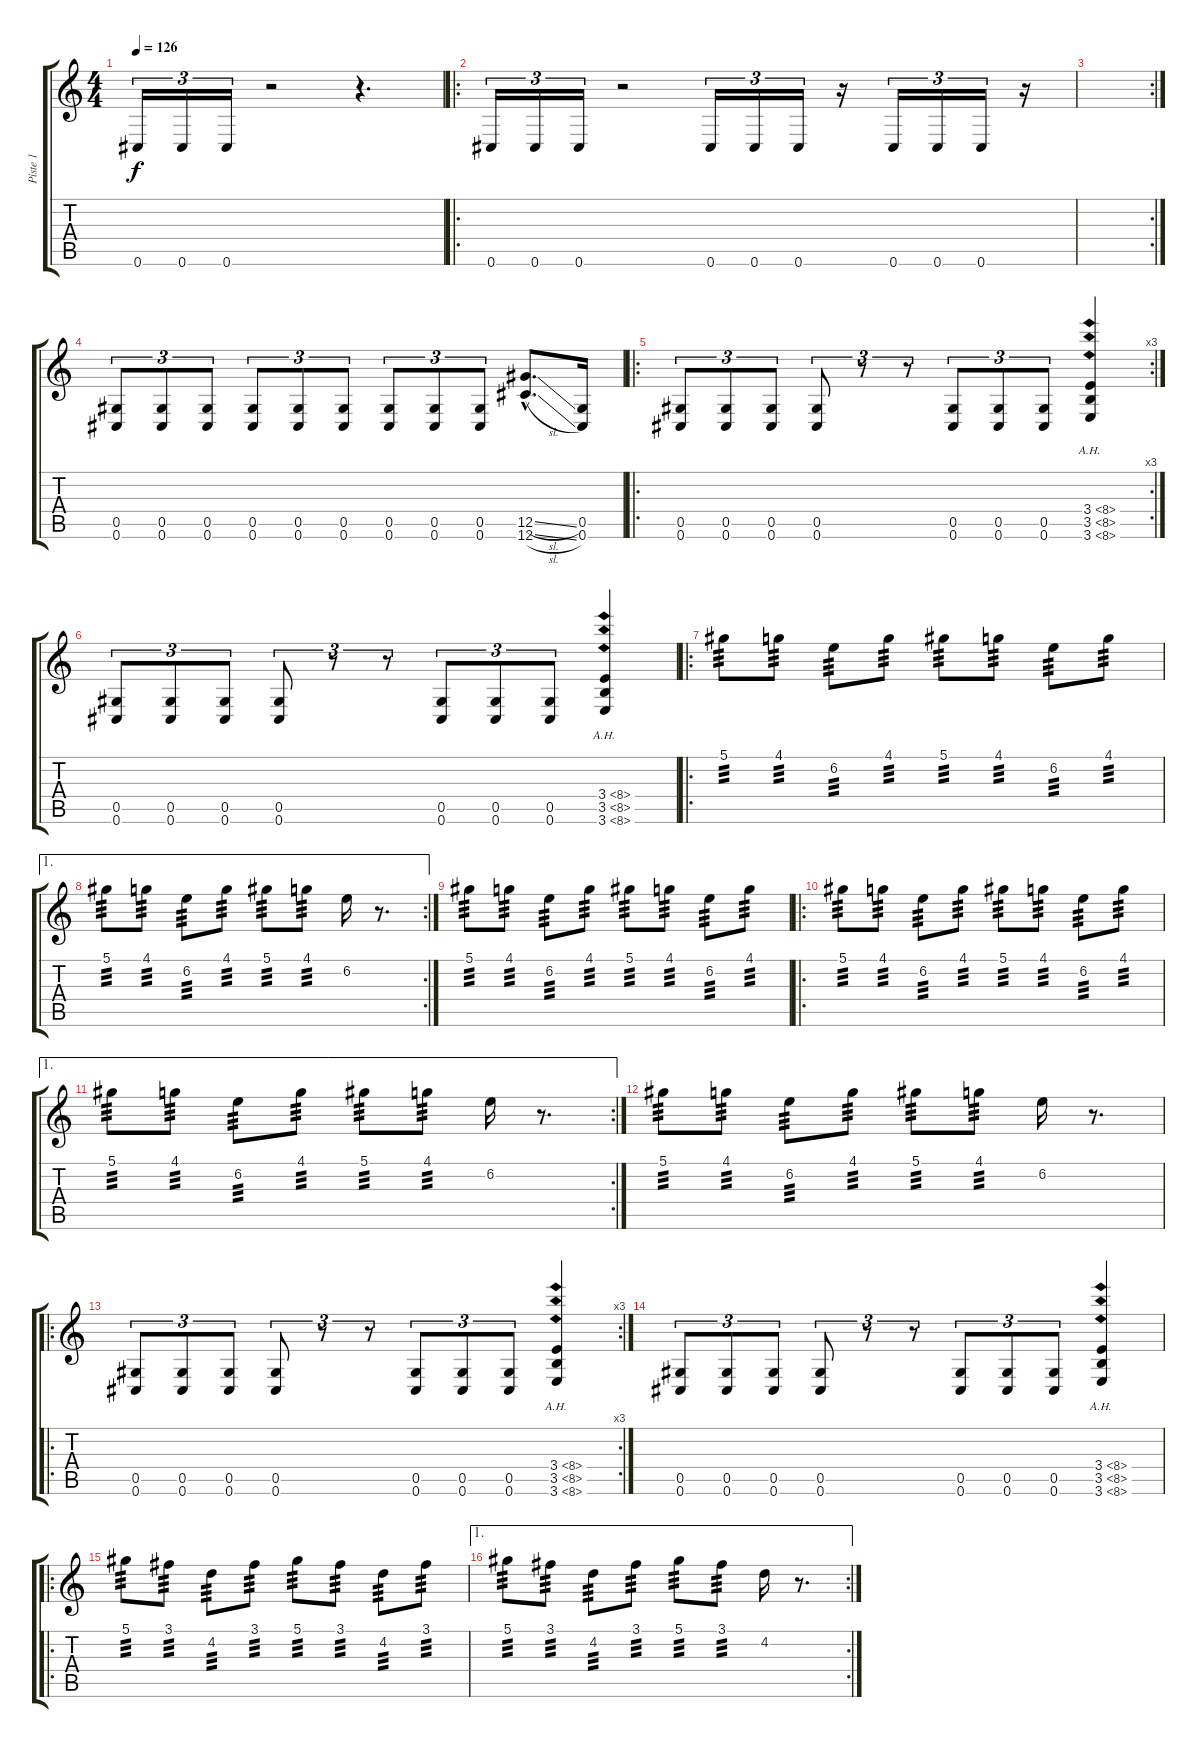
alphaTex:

\track ("Piste 1" "Piste 1") {instrument distortionguitar}
\staff {score tabs}
\tuning (Eb4 Bb3 Gb3 Db3 Ab2 Db2) {hide}
\ts (4 4)
\tempo 126
\clef g2
\ks c
0.6.16{tu (3 2) dy f} 0.6.16{tu (3 2)} 0.6.16{tu (3 2)} r.2 r.4{d} |
\ro
0.6.16{tu (3 2)} 0.6.16{tu (3 2)} 0.6.16{tu (3 2)} r.2 0.6.16{tu (3 2)} 0.6.16{tu (3 2)} 0.6.16{tu (3 2)} r.16 0.6.16{tu (3 2)} 0.6.16{tu (3 2)} 0.6.16{tu (3 2)} r.16 |
\rc 2
|
(0.5 0.6).8{tu (3 2) volume 0} (0.5 0.6).8{tu (3 2) volume 10} (0.5 0.6).8{tu (3 2)} (0.5 0.6).8{tu (3 2)} (0.5 0.6).8{tu (3 2)} (0.5 0.6).8{tu (3 2)} (0.5 0.6).8{tu (3 2)} (0.5 0.6).8{tu (3 2)} (0.5 0.6).8{tu (3 2)} (12.5{sl hac} 12.6{sl hac}).8{d} (0.5 0.6).16 |
\ro
\rc 3
(0.5 0.6).8{tu (3 2)} (0.5 0.6).8{tu (3 2)} (0.5 0.6).8{tu (3 2)} (0.5 0.6).8{tu (3 2)} r.8{tu (3 2)} r.8{tu (3 2)} (0.5 0.6).8{tu (3 2)} (0.5 0.6).8{tu (3 2)} (0.5 0.6).8{tu (3 2)} (3.4{ah 5} 3.5{ah 5} 3.6{ah 5}).4 |
(0.5 0.6).8{tu (3 2)} (0.5 0.6).8{tu (3 2)} (0.5 0.6).8{tu (3 2)} (0.5 0.6).8{tu (3 2)} r.8{tu (3 2)} r.8{tu (3 2)} (0.5 0.6).8{tu (3 2)} (0.5 0.6).8{tu (3 2)} (0.5 0.6).8{tu (3 2)} (3.4{ah 5} 3.5{ah 5} 3.6{ah 5}).4 |
\ro
5.1.8{tp 3} 4.1.8{tp 3} 6.2.8{tp 3} 4.1.8{tp 3} 5.1.8{tp 3} 4.1.8{tp 3} 6.2.8{tp 3} 4.1.8{tp 3} |
\ae 1
\rc 2
5.1.8{tp 3} 4.1.8{tp 3} 6.2.8{tp 3} 4.1.8{tp 3} 5.1.8{tp 3} 4.1.8{tp 3} 6.2.16 r.8{d} |
5.1.8{tp 3} 4.1.8{tp 3} 6.2.8{tp 3} 4.1.8{tp 3} 5.1.8{tp 3} 4.1.8{tp 3} 6.2.8{tp 3} 4.1.8{tp 3} |
\ro
5.1.8{tp 3} 4.1.8{tp 3} 6.2.8{tp 3} 4.1.8{tp 3} 5.1.8{tp 3} 4.1.8{tp 3} 6.2.8{tp 3} 4.1.8{tp 3} |
\ae 1
\rc 2
5.1.8{tp 3} 4.1.8{tp 3} 6.2.8{tp 3} 4.1.8{tp 3} 5.1.8{tp 3} 4.1.8{tp 3} 6.2.16 r.8{d} |
5.1.8{tp 3} 4.1.8{tp 3} 6.2.8{tp 3} 4.1.8{tp 3} 5.1.8{tp 3} 4.1.8{tp 3} 6.2.16 r.8{d} |
\ro
\rc 3
(0.5 0.6).8{tu (3 2)} (0.5 0.6).8{tu (3 2)} (0.5 0.6).8{tu (3 2)} (0.5 0.6).8{tu (3 2)} r.8{tu (3 2)} r.8{tu (3 2)} (0.5 0.6).8{tu (3 2)} (0.5 0.6).8{tu (3 2)} (0.5 0.6).8{tu (3 2)} (3.4{ah 5} 3.5{ah 5} 3.6{ah 5}).4 |
(0.5 0.6).8{tu (3 2)} (0.5 0.6).8{tu (3 2)} (0.5 0.6).8{tu (3 2)} (0.5 0.6).8{tu (3 2)} r.8{tu (3 2)} r.8{tu (3 2)} (0.5 0.6).8{tu (3 2)} (0.5 0.6).8{tu (3 2)} (0.5 0.6).8{tu (3 2)} (3.4{ah 5} 3.5{ah 5} 3.6{ah 5}).4 |
\ro
5.1.8{tp 3} 3.1.8{tp 3} 4.2.8{tp 3} 3.1.8{tp 3} 5.1.8{tp 3} 3.1.8{tp 3} 4.2.8{tp 3} 3.1.8{tp 3} |
\ae 1
\rc 2
5.1.8{tp 3} 3.1.8{tp 3} 4.2.8{tp 3} 3.1.8{tp 3} 5.1.8{tp 3} 3.1.8{tp 3} 4.2.16 r.8{d}
